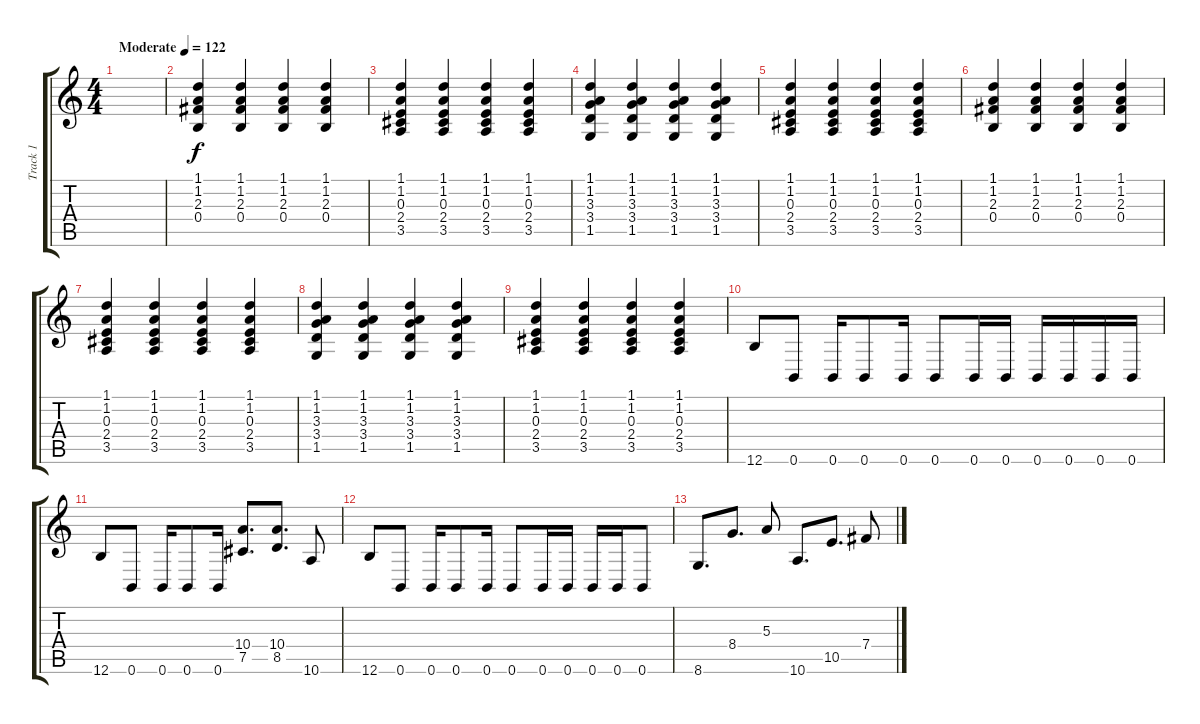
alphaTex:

\track ("Track 1" "Track 1") {instrument distortionguitar}
\staff {score tabs}
\tuning (Db4 Ab3 E3 B2 Gb2 B1) {hide}
\ts (4 4)
\tempo (122 "Moderate")
\clef g2
\ks c
|
(1.1 1.2 2.3 0.4).4 (1.1 1.2 2.3 0.4).4 (1.1 1.2 2.3 0.4).4 (1.1 1.2 2.3 0.4).4 |
(1.1 1.2 0.3 2.4 3.5).4 (1.1 1.2 0.3 2.4 3.5).4 (1.1 1.2 0.3 2.4 3.5).4 (1.1 1.2 0.3 2.4 3.5).4 |
(1.1 1.2 3.3 3.4 1.5).4 (1.1 1.2 3.3 3.4 1.5).4 (1.1 1.2 3.3 3.4 1.5).4 (1.1 1.2 3.3 3.4 1.5).4 |
(1.1 1.2 0.3 2.4 3.5).4 (1.1 1.2 0.3 2.4 3.5).4 (1.1 1.2 0.3 2.4 3.5).4 (1.1 1.2 0.3 2.4 3.5).4 |
(1.1 1.2 2.3 0.4).4 (1.1 1.2 2.3 0.4).4 (1.1 1.2 2.3 0.4).4 (1.1 1.2 2.3 0.4).4 |
(1.1 1.2 0.3 2.4 3.5).4 (1.1 1.2 0.3 2.4 3.5).4 (1.1 1.2 0.3 2.4 3.5).4 (1.1 1.2 0.3 2.4 3.5).4 |
(1.1 1.2 3.3 3.4 1.5).4 (1.1 1.2 3.3 3.4 1.5).4 (1.1 1.2 3.3 3.4 1.5).4 (1.1 1.2 3.3 3.4 1.5).4 |
(1.1 1.2 0.3 2.4 3.5).4 (1.1 1.2 0.3 2.4 3.5).4 (1.1 1.2 0.3 2.4 3.5).4 (1.1 1.2 0.3 2.4 3.5).4 |
12.6.8 0.6.8 0.6.16 0.6.8 0.6.16 0.6.8 0.6.16 0.6.16 0.6.16 0.6.16 0.6.16 0.6.16 |
12.6.8 0.6.8 0.6.16 0.6.8 0.6.16 (10.4 7.5).8{d} (10.4 8.5).8{d} 10.6.8 |
12.6.8 0.6.8 0.6.16 0.6.8 0.6.16 0.6.8 0.6.16 0.6.16 0.6.16 0.6.16 0.6.8 |
8.6.8{d} 8.4.8{d} 5.3.8 10.6.8{d} 10.5.8{d} 7.4.8
